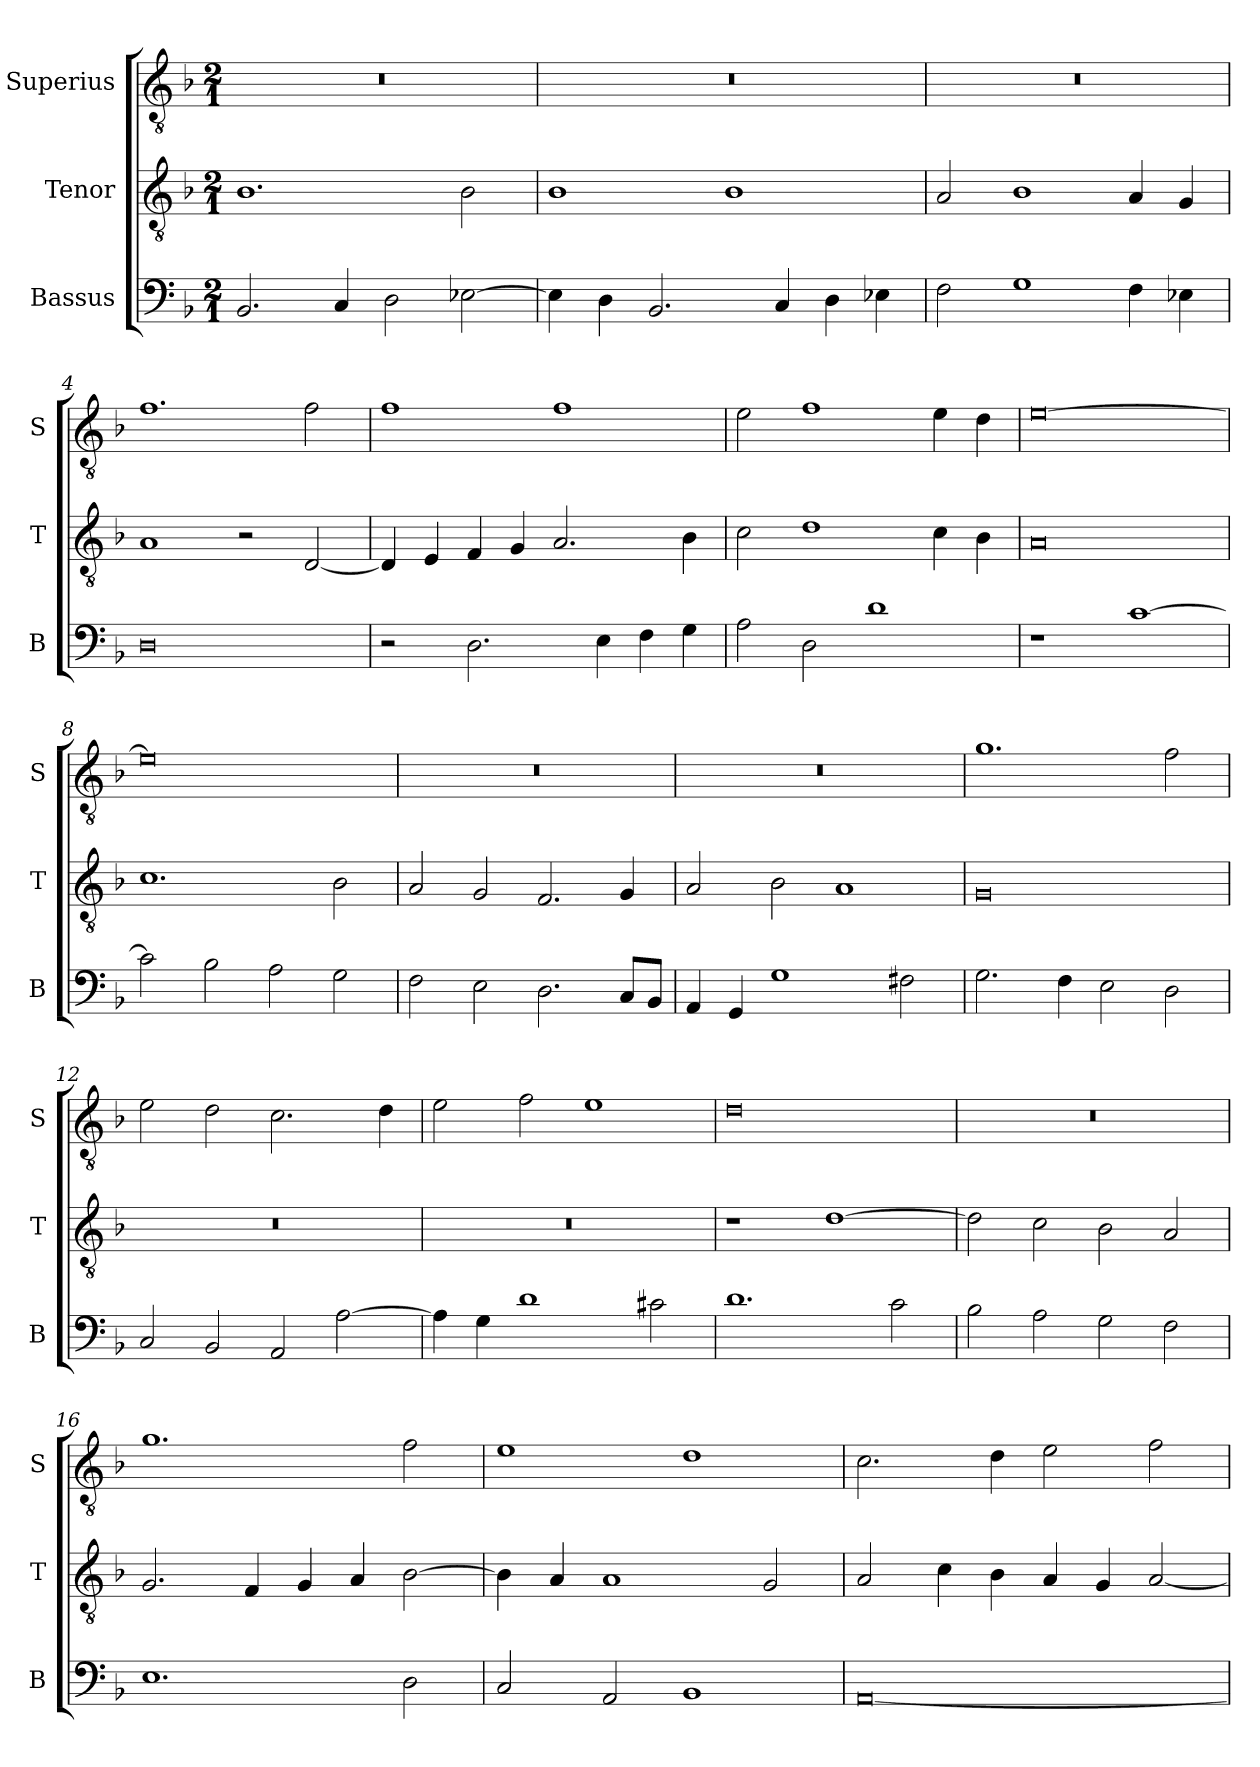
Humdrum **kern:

**kern	**kern	**kern
*part3	*part2	*part1
*staff3	*staff2	*staff1
*I"Bassus	*I"Tenor	*I"Superius
*I'B	*I'T	*I'S
*clefF4	*clefGv2	*clefGv2
*k[b-]	*k[b-]	*k[b-]
*M2/1	*M2/1	*M2/1
=1	=1	=1
2.BB-/	1.B-	0r
4C/	.	.
2D\	.	.
[2E-X\	2B-\	.
=2	=2	=2
4E-\]	1B-	0r
4D\	.	.
2.BB-/	.	.
.	1B-	.
4C/	.	.
4D\	.	.
4E-X\	.	.
=3	=3	=3
2F\	2A/	0r
1G	1B-	.
4F\	4A/	.
4E-X\	4G/	.
=4	=4	=4
0D	1A	1.f
.	2r	.
.	[2D/	2f\
=5	=5	=5
2r	4D/]	1f
.	4E/	.
2.D\	4F/	.
.	4G/	.
.	2.A/	1f
4E\	.	.
4F\	.	.
4G\	4B-\	.
=6	=6	=6
2A\	2c\	2e\
2D\	1d	1f
1d	.	.
.	4c\	4e\
.	4B-\	4d\
=7	=7	=7
1r	0A	[0e
[1c	.	.
=8	=8	=8
2c\]	1.c	0e]
2B-\	.	.
2A\	.	.
2G\	2B-\	.
=9	=9	=9
2F\	2A/	0r
2E\	2G/	.
2.D\	2.F/	.
8C/L	4G/	.
8BB-/J	.	.
=10	=10	=10
4AA/	2A/	0r
4GG/	.	.
1G	2B-\	.
.	1A	.
2F#X\	.	.
=11	=11	=11
2.G\	0G	1.g
4F\	.	.
2E\	.	.
2D\	.	2f\
=12	=12	=12
2C/	0r	2e\
2BB-/	.	2d\
2AA/	.	2.c\
[2A\	.	.
.	.	4d\
=13	=13	=13
4A\]	0r	2e\
4G\	.	.
1d	.	2f\
.	.	1e
2c#X\	.	.
=14	=14	=14
1.d	1r	0d
.	[1d	.
2c\	.	.
=15	=15	=15
2B-\	2d\]	0r
2A\	2c\	.
2G\	2B-\	.
2F\	2A/	.
=16	=16	=16
1.E	2.G/	1.g
.	4F/	.
.	4G/	.
.	4A/	.
2D\	[2B-\	2f\
=17	=17	=17
2C/	4B-\]	1e
.	4A/	.
2AA/	1A	.
1BB-	.	1d
.	2G/	.
=18	=18	=18
[0AA	2A/	2.c\
.	4c\	.
.	4B-\	4d\
.	4A/	2e\
.	4G/	.
.	[2A/	2f\
=	=	=
*-	*-	*-
